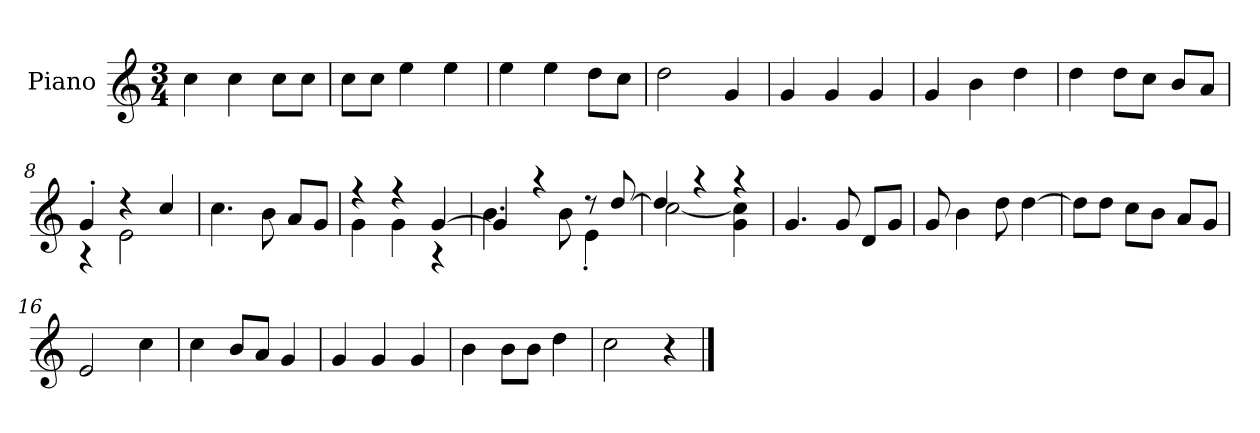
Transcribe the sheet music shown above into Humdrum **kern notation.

**kern
*part1
*staff1
*I"Piano
*I'P-no
*clefG2
*k[]
*M3/4
*MM179
=1
4cc\
4cc\
8cc\L
8cc\J
=2
8cc\L
8cc\J
4ee\
4ee\
=3
4ee\
4ee\
8dd\L
8cc\J
=4
2dd\
4g/
=5
4g/
4g/
4g/
=6
4g/
4b\
4dd\
=7
4dd\
8dd\L
8cc\J
8b/L
8a/J
=8
*^
4g'/	4r
4r	2e\
4cc/	.
*v	*v
=9
4.cc\
8b\
8a/L
8g/J
!!LO:LB:g=z
=10
*^
4r	4g\
4r	4g\
[4g/	4r
=11	=11
4g/]	4.b\
4r	.
.	8b\
8r	4e'\
[8dd/	.
=12	=12
4dd/]	[2cc\
4r	.
4r	4g\ 4cc\]
*v	*v
=13
4.g/
8g/
8d/L
8g/J
=14
8g/
4b\
8dd\
[4dd\
=15
8dd\L]
8dd\J
8cc\L
8b\J
8a/L
8g/J
=16
2e/
4cc\
=17
4cc\
8b/L
8a/J
4g/
=18
4g/
4g/
4g/
!!LO:LB:g=z
=19
4b\
8b\L
8b\J
4dd\
=20
2cc\
4r
==
*-
